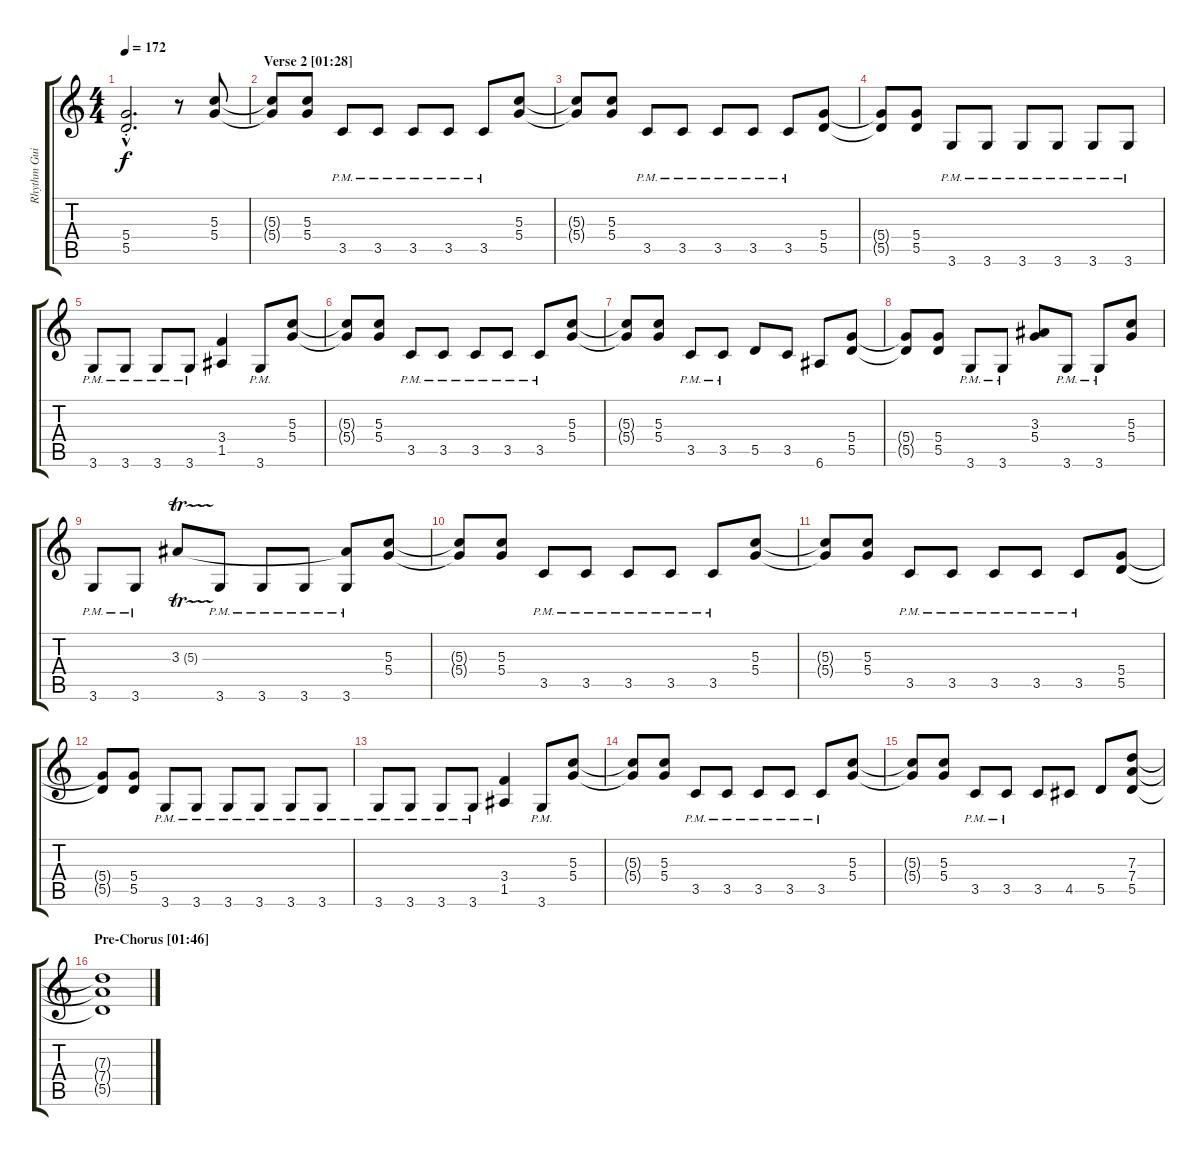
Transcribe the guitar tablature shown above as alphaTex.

\track ("Rhythm Guitar" "Rhythm Gui") {instrument distortionguitar}
\staff {score tabs}
\tuning (E4 B3 G3 D3 A2 E2) {hide}
\ts (4 4)
\tempo 172
\clef g2
\ks c
(5.4{hac st} 5.5{hac st}).2{d dy f} r.8 (5.3 5.4).8 |
\section ("" "Verse 2 [01:28]")
(5.3{t} 5.4{t}).8 (5.3 5.4).8 3.5{pm}.8 3.5{pm}.8 3.5{pm}.8 3.5{pm}.8 3.5{pm}.8 (5.3 5.4).8 |
(5.3{t} 5.4{t}).8 (5.3 5.4).8 3.5{pm}.8 3.5{pm}.8 3.5{pm}.8 3.5{pm}.8 3.5{pm}.8 (5.4 5.5).8 |
(5.4{t} 5.5{t}).8 (5.4 5.5).8 3.6{pm}.8 3.6{pm}.8 3.6{pm}.8 3.6{pm}.8 3.6{pm}.8 3.6{pm}.8 |
3.6{pm}.8 3.6{pm}.8 3.6{pm}.8 3.6{pm}.8 (3.4 1.5).4 3.6{pm}.8 (5.3 5.4).8 |
(5.3{t} 5.4{t}).8 (5.3 5.4).8 3.5{pm}.8 3.5{pm}.8 3.5{pm}.8 3.5{pm}.8 3.5{pm}.8 (5.3 5.4).8 |
(5.3{t} 5.4{t}).8 (5.3 5.4).8 3.5{pm}.8 3.5{pm}.8 5.5.8 3.5.8 6.6.8 (5.4 5.5).8 |
(5.4{t} 5.5{t}).8 (5.4 5.5).8 3.6{pm}.8 3.6{pm}.8 (3.3 5.4).8 3.6{pm}.8 3.6{pm}.8 (5.3 5.4).8 |
3.6{pm}.8 3.6{pm}.8 3.3{tr (5 16)}.8 3.6{pm}.8 3.6{pm}.8 3.6{pm}.8 (3.3{t} 3.6{pm}).8 (5.3 5.4).8 |
\section ("" "")
(5.3{t} 5.4{t}).8 (5.3 5.4).8 3.5{pm}.8 3.5{pm}.8 3.5{pm}.8 3.5{pm}.8 3.5{pm}.8 (5.3 5.4).8 |
(5.3{t} 5.4{t}).8 (5.3 5.4).8 3.5{pm}.8 3.5{pm}.8 3.5{pm}.8 3.5{pm}.8 3.5{pm}.8 (5.4 5.5).8 |
(5.4{t} 5.5{t}).8 (5.4 5.5).8 3.6{pm}.8 3.6{pm}.8 3.6{pm}.8 3.6{pm}.8 3.6{pm}.8 3.6{pm}.8 |
3.6{pm}.8 3.6{pm}.8 3.6{pm}.8 3.6{pm}.8 (3.4 1.5).4 3.6{pm}.8 (5.3 5.4).8 |
(5.3{t} 5.4{t}).8 (5.3 5.4).8 3.5{pm}.8 3.5{pm}.8 3.5{pm}.8 3.5{pm}.8 3.5{pm}.8 (5.3 5.4).8 |
(5.3{t} 5.4{t}).8 (5.3 5.4).8 3.5{pm}.8 3.5{pm}.8 3.5.8 4.5.8 5.5.8 (7.3 7.4 5.5).8 |
\section ("" "Pre-Chorus [01:46]")
(7.3{t} 7.4{t} 5.5{t}).1
